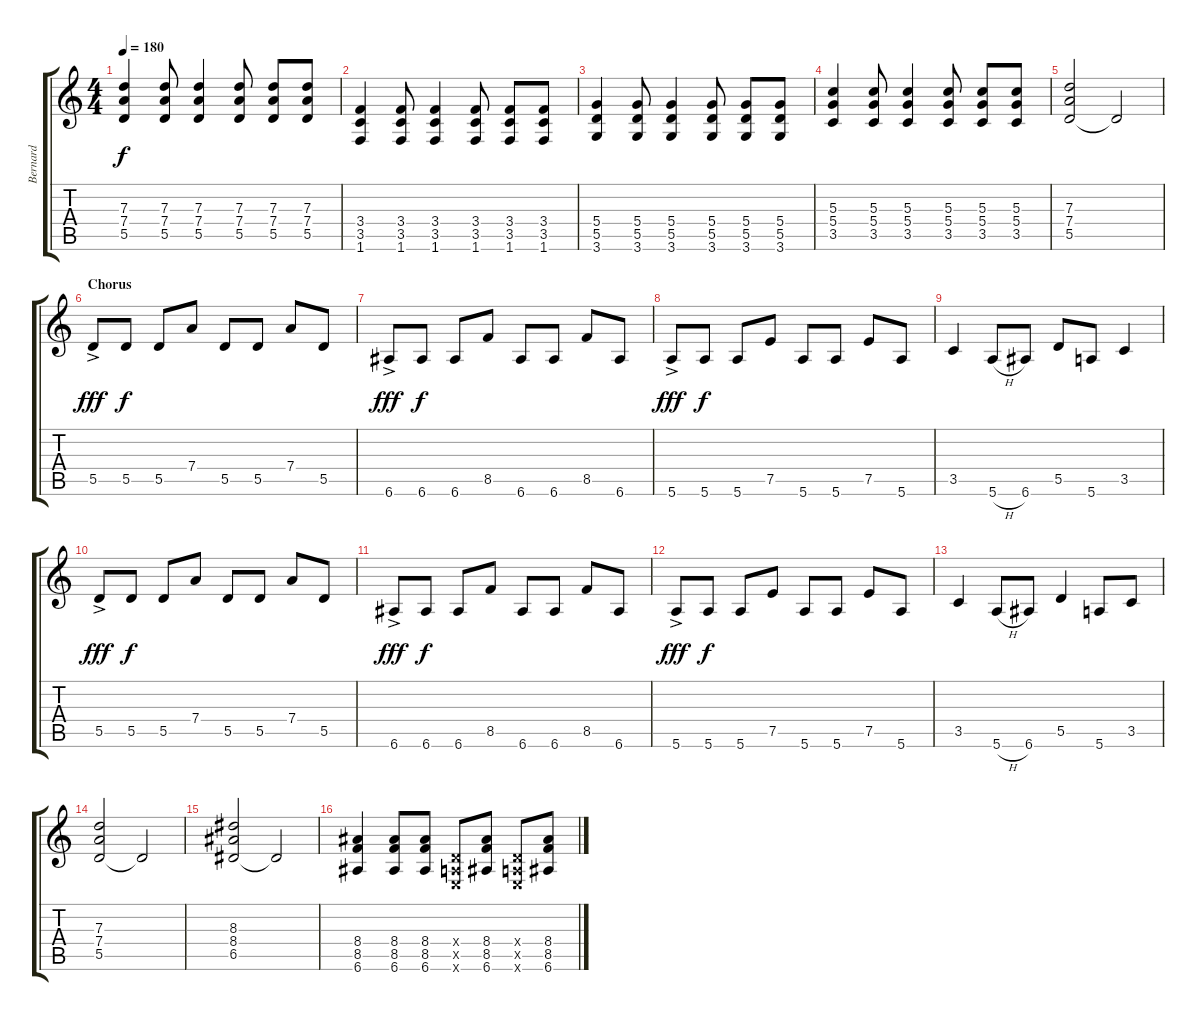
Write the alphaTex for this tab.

\track ("Bernard" "Bernard") {instrument distortionguitar}
\staff {score tabs}
\tuning (E4 B3 G3 D3 A2 E2) {hide}
\ts (4 4)
\tempo 180
\clef g2
\ks c
(7.3 7.4 5.5).4{dy f} (7.3 7.4 5.5).8 (7.3 7.4 5.5).4 (7.3 7.4 5.5).8 (7.3 7.4 5.5).8 (7.3 7.4 5.5).8 |
(3.4 3.5 1.6).4 (3.4 3.5 1.6).8 (3.4 3.5 1.6).4 (3.4 3.5 1.6).8 (3.4 3.5 1.6).8 (3.4 3.5 1.6).8 |
(5.4 5.5 3.6).4 (5.4 5.5 3.6).8 (5.4 5.5 3.6).4 (5.4 5.5 3.6).8 (5.4 5.5 3.6).8 (5.4 5.5 3.6).8 |
(5.3 5.4 3.5).4 (5.3 5.4 3.5).8 (5.3 5.4 3.5).4 (5.3 5.4 3.5).8 (5.3 5.4 3.5).8 (5.3 5.4 3.5).8 |
(7.3 7.4 5.5).2 5.5{t}.2 |
\section ("" "Chorus")
5.5{ac}.8{dy fff volume 16} 5.5.8{dy f} 5.5.8 7.4.8 5.5.8 5.5.8 7.4.8 5.5.8 |
6.6{ac}.8{dy fff} 6.6.8{dy f} 6.6.8 8.5.8 6.6.8 6.6.8 8.5.8 6.6.8 |
5.6{ac}.8{dy fff} 5.6.8{dy f} 5.6.8 7.5.8 5.6.8 5.6.8 7.5.8 5.6.8 |
3.5.4 5.6{h}.8 6.6.8 5.5.8 5.6.8 3.5.4 |
5.5{ac}.8{dy fff volume 12} 5.5.8{dy f} 5.5.8 7.4.8 5.5.8 5.5.8 7.4.8 5.5.8 |
6.6{ac}.8{dy fff} 6.6.8{dy f} 6.6.8 8.5.8 6.6.8 6.6.8 8.5.8 6.6.8 |
5.6{ac}.8{dy fff} 5.6.8{dy f} 5.6.8 7.5.8 5.6.8 5.6.8 7.5.8 5.6.8 |
3.5.4 5.6{h}.8 6.6.8 5.5.4 5.6.8 3.5.8 |
(7.3 7.4 5.5).2 5.5{t}.2 |
(8.3 8.4 6.5).2 6.5{t}.2 |
(8.4 8.5 6.6).4 (8.4 8.5 6.6).8 (8.4 8.5 6.6).8 (0.4{x} 0.5{x} 0.6{x}).8 (8.4 8.5 6.6).8 (0.4{x} 0.5{x} 0.6{x}).8 (8.4 8.5 6.6).8
